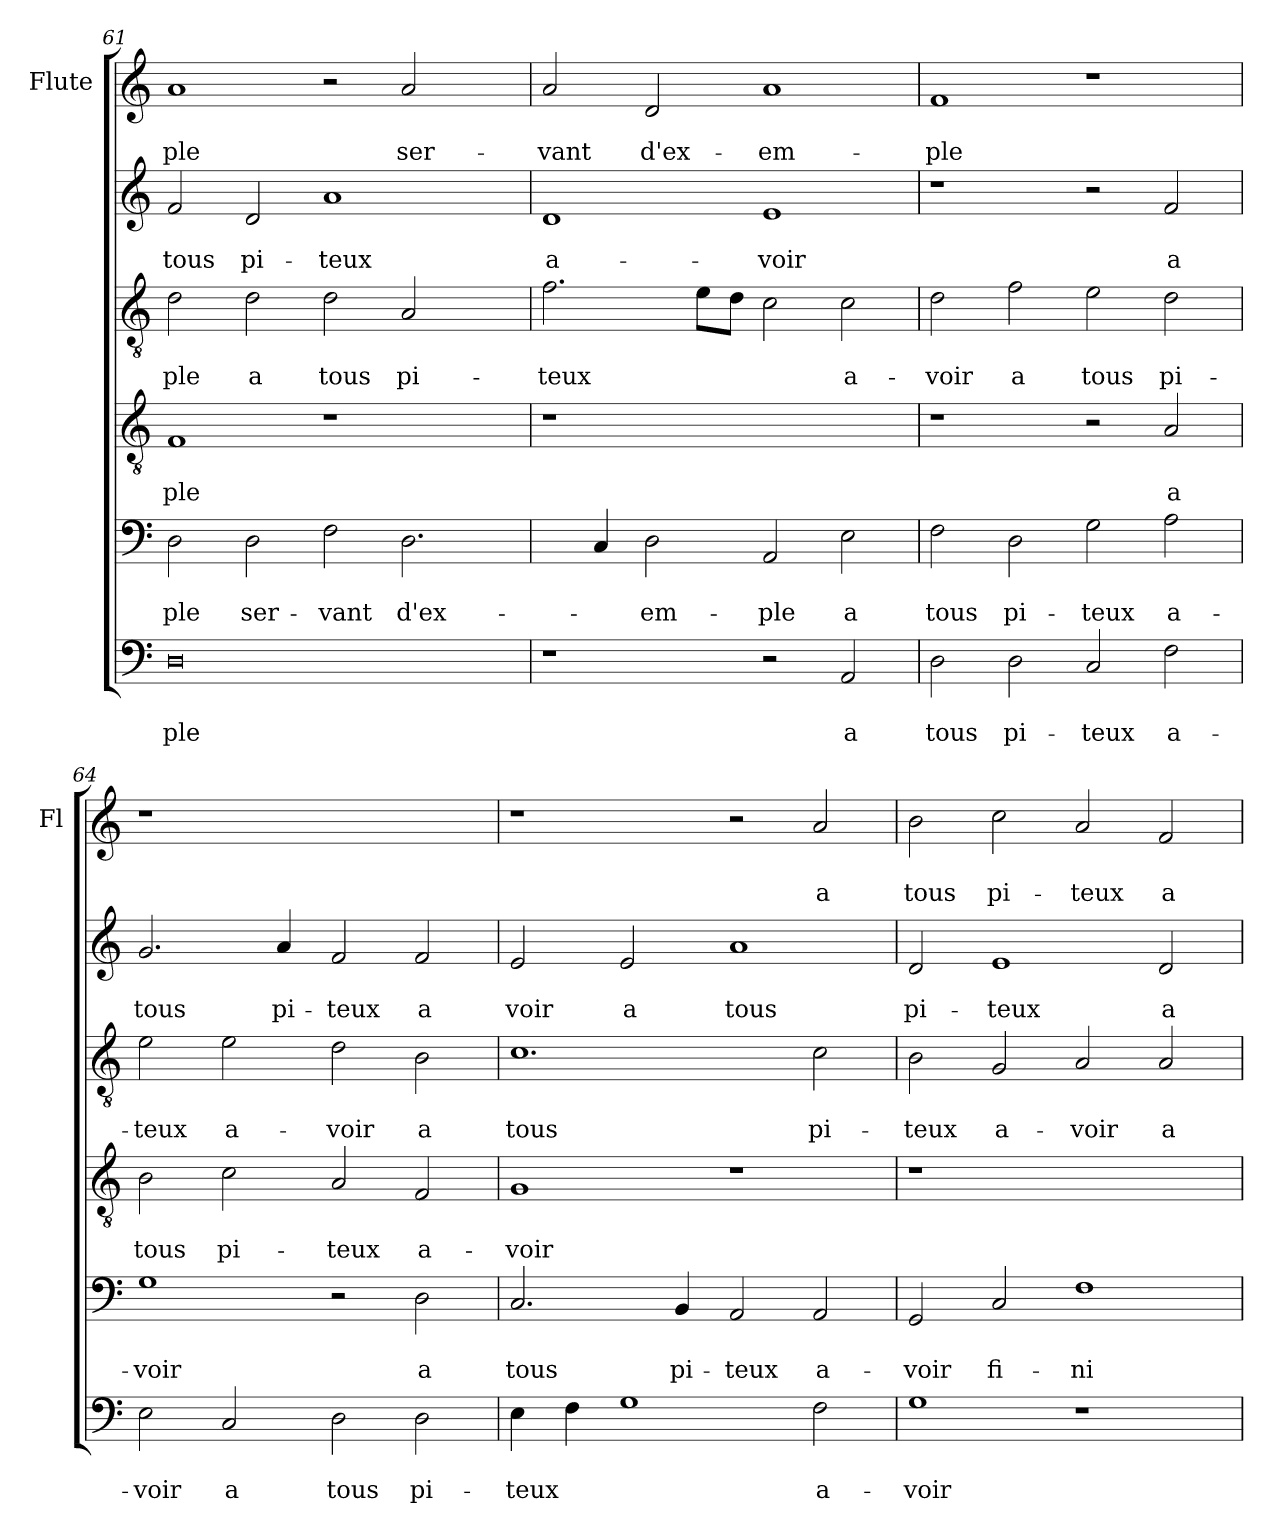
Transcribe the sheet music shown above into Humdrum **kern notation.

**kern	**text	**text	**kern	**text	**text	**kern	**text	**text	**kern	**text	**text	**kern	**text	**text	**kern	**text	**text
*part6	*part6	*part6	*part5	*part5	*part5	*part4	*part4	*part4	*part3	*part3	*part3	*part2	*part2	*part2	*part1	*part1	*part1
*staff6	*staff6	*staff6	*staff5	*staff5	*staff5	*staff4	*staff4	*staff4	*staff3	*staff3	*staff3	*staff2	*staff2	*staff2	*staff1	*staff1	*staff1
*	*	*	*	*	*	*	*	*	*	*	*	*	*	*	*I"Flute	*	*
*	*	*	*	*	*	*	*	*	*	*	*	*	*	*	*I'Fl	*	*
!!LO:LB:g=z
*clefF4	*	*	*clefF4	*	*	*clefGv2	*	*	*clefGv2	*	*	*clefG2	*	*	*clefG2	*	*
*k[]	*	*	*k[]	*	*	*k[]	*	*	*k[]	*	*	*k[]	*	*	*k[]	*	*
*C:	*	*	*C:	*	*	*C:	*	*	*C:	*	*	*C:	*	*	*C:	*	*
=61	=61	=61	=61	=61	=61	=61	=61	=61	=61	=61	=61	=61	=61	=61	=61	=61	=61
!	!	!LO:LY:b	!	!	!LO:LY:b	!	!	!LO:LY:b	!	!	!LO:LY:b	!	!	!LO:LY:b	!	!	!LO:LY:b
0D	.	-ple	2D\	.	-ple	1F	.	-ple	2d\	.	-ple	2f/	.	tous	1a	.	-ple
!	!	!	!	!	!LO:LY:b	!	!	!	!	!	!LO:LY:b	!	!	!LO:LY:b	!	!	!
.	.	.	2D\	.	ser-	.	.	.	2d\	.	a	2d/	.	pi-	.	.	.
!	!	!	!	!	!LO:LY:b	!	!	!	!	!	!LO:LY:b	!	!	!LO:LY:b	!	!	!
.	.	.	2F\	.	-vant	1r	.	.	2d\	.	tous	1a	.	-teux	2r	.	.
!	!	!	!	!	!LO:LY:b	!	!	!	!	!	!LO:LY:b	!	!	!	!	!	!LO:LY:b
.	.	.	2.D\	.	d'ex-	.	.	.	2A/	.	pi-	.	.	.	2a/	.	ser-
4ryy	.	.	.	.	.	4ryy	.	.	4ryy	.	.	4ryy	.	.	4ryy	.	.
=62	=62	=62	=62	=62	=62	=62	=62	=62	=62	=62	=62	=62	=62	=62	=62	=62	=62
!	!	!	!	!	!	!	!	!	!	!	!LO:LY:b	!	!	!LO:LY:b	!	!	!LO:LY:b
1r	.	.	4D\yy	.	.	1r	.	.	2.f\	.	-teux	1d	.	a-	2a/	.	-vant
.	.	.	4C/	.	.	.	.	.	.	.	.	.	.	.	.	.	.
!	!	!	!	!	!LO:LY:b	!	!	!	!	!	!	!	!	!	!	!	!LO:LY:b
.	.	.	2D\	.	-em-	.	.	.	.	.	.	.	.	.	2d/	.	d'ex-
.	.	.	.	.	.	.	.	.	8e\L	.	.	.	.	.	.	.	.
.	.	.	.	.	.	.	.	.	8d\J	.	.	.	.	.	.	.	.
!	!	!	!	!	!LO:LY:b	!	!	!	!	!	!	!	!	!LO:LY:b	!	!	!LO:LY:b
2r	.	.	2AA/	.	-ple	1ryy	.	.	2c\	.	.	1e	.	-voir	1a	.	-em-
!	!	!LO:LY:b	!	!	!LO:LY:b	!	!	!	!	!	!LO:LY:b	!	!	!	!	!	!
2AA/	.	a	2E\	.	a	.	.	.	2c\	.	a-	.	.	.	.	.	.
=63	=63	=63	=63	=63	=63	=63	=63	=63	=63	=63	=63	=63	=63	=63	=63	=63	=63
!	!	!LO:LY:b	!	!	!LO:LY:b	!	!	!	!	!	!LO:LY:b	!	!	!	!	!	!LO:LY:b
2D\	.	tous	2F\	.	tous	1r	.	.	2d\	.	-voir	1r	.	.	1f	.	-ple
!	!	!LO:LY:b	!	!	!LO:LY:b	!	!	!	!	!	!LO:LY:b	!	!	!	!	!	!
2D\	.	pi-	2D\	.	pi-	.	.	.	2f\	.	a	.	.	.	.	.	.
!	!	!LO:LY:b	!	!	!LO:LY:b	!	!	!	!	!	!LO:LY:b	!	!	!	!	!	!
2C/	.	-teux	2G\	.	-teux	2r	.	.	2e\	.	tous	2r	.	.	1r	.	.
!	!	!LO:LY:b	!	!	!LO:LY:b	!	!	!LO:LY:b	!	!	!LO:LY:b	!	!	!LO:LY:b	!	!	!
2F\	.	a-	2A\	.	a-	2A/	.	a	2d\	.	pi-	2f/	.	a	.	.	.
=64	=64	=64	=64	=64	=64	=64	=64	=64	=64	=64	=64	=64	=64	=64	=64	=64	=64
!	!	!LO:LY:b	!	!	!LO:LY:b	!	!	!LO:LY:b	!	!	!LO:LY:b	!	!	!LO:LY:b	!	!	!
2E\	.	-voir	1G	.	-voir	2B\	.	tous	2e\	.	-teux	2.g/	.	tous	1r	.	.
!	!	!LO:LY:b	!	!	!	!	!	!LO:LY:b	!	!	!LO:LY:b	!	!	!	!	!	!
2C/	.	a	.	.	.	2c\	.	pi-	2e\	.	a-	.	.	.	.	.	.
!	!	!	!	!	!	!	!	!	!	!	!	!	!	!LO:LY:b	!	!	!
.	.	.	.	.	.	.	.	.	.	.	.	4a/	.	pi-	.	.	.
!	!	!LO:LY:b	!	!	!	!	!	!LO:LY:b	!	!	!LO:LY:b	!	!	!LO:LY:b	!	!	!
2D\	.	tous	2r	.	.	2A/	.	-teux	2d\	.	-voir	2f/	.	-teux	1ryy	.	.
!	!	!LO:LY:b	!	!	!LO:LY:b	!	!	!LO:LY:b	!	!	!LO:LY:b	!	!	!LO:LY:b	!	!	!
2D\	.	pi-	2D\	.	a	2F/	.	a-	2B\	.	a	2f/	.	a	.	.	.
!!LO:PB:g=z
=65	=65	=65	=65	=65	=65	=65	=65	=65	=65	=65	=65	=65	=65	=65	=65	=65	=65
!	!	!LO:LY:b	!	!	!LO:LY:b	!	!	!LO:LY:b	!	!	!LO:LY:b	!	!	!LO:LY:b	!	!	!
4E\	.	-teux	2.C/	.	tous	1G	.	-voir	1.c	.	tous	2e/	.	voir	1r	.	.
4F\	.	.	.	.	.	.	.	.	.	.	.	.	.	.	.	.	.
!	!	!	!	!	!	!	!	!	!	!	!	!	!	!LO:LY:b	!	!	!
1G	.	.	.	.	.	.	.	.	.	.	.	2e/	.	a	.	.	.
!	!	!	!	!	!LO:LY:b	!	!	!	!	!	!	!	!	!	!	!	!
.	.	.	4BB/	.	pi-	.	.	.	.	.	.	.	.	.	.	.	.
!	!	!	!	!	!LO:LY:b	!	!	!	!	!	!	!	!	!LO:LY:b	!	!	!
.	.	.	2AA/	.	-teux	1r	.	.	.	.	.	1a	.	tous	2r	.	.
!	!	!LO:LY:b	!	!	!LO:LY:b	!	!	!	!	!	!LO:LY:b	!	!	!	!	!	!LO:LY:b
2F\	.	a-	2AA/	.	a-	.	.	.	2c\	.	pi-	.	.	.	2a/	.	a
=66	=66	=66	=66	=66	=66	=66	=66	=66	=66	=66	=66	=66	=66	=66	=66	=66	=66
!	!	!LO:LY:b	!	!	!LO:LY:b	!	!	!	!	!	!LO:LY:b	!	!	!LO:LY:b	!	!	!LO:LY:b
1G	.	-voir	2GG/	.	-voir	1r	.	.	2B\	.	-teux	2d/	.	pi-	2b\	.	tous
!	!	!	!	!	!LO:LY:b	!	!	!	!	!	!LO:LY:b	!	!	!LO:LY:b	!	!	!LO:LY:b
.	.	.	2C/	.	fi-	.	.	.	2G/	.	a-	1e	.	-teux	2cc\	.	pi-
!	!	!	!	!	!LO:LY:b	!	!	!	!	!	!LO:LY:b	!	!	!	!	!	!LO:LY:b
1r	.	.	1F	.	-ni	1ryy	.	.	2A/	.	-voir	.	.	.	2a/	.	-teux
!	!	!	!	!	!	!	!	!	!	!	!LO:LY:b	!	!	!LO:LY:b	!	!	!LO:LY:b
.	.	.	.	.	.	.	.	.	2A/	.	a	2d/	.	a-	2f/	.	a-
=	=	=	=	=	=	=	=	=	=	=	=	=	=	=	=	=	=
*-	*-	*-	*-	*-	*-	*-	*-	*-	*-	*-	*-	*-	*-	*-	*-	*-	*-
